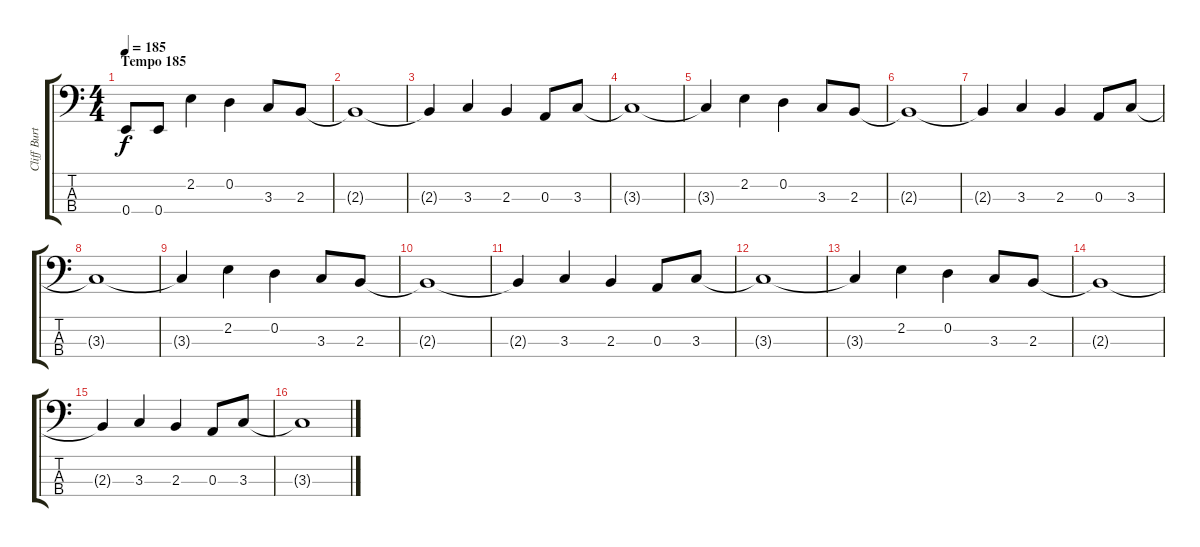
\track ("Cliff Burton (Bass)" "Cliff Burt") {instrument electricbasspick}
\staff {score tabs}
\tuning (G2 D2 A1 E1) {hide}
\ts (4 4)
\section ("" "Tempo 185")
\tempo 185
\clef f4
\ks c
0.4.8{dy f} 0.4.8 2.2.4 0.2.4 3.3.8 2.3.8 |
2.3{t}.1 |
2.3{t}.4 3.3.4 2.3.4 0.3.8 3.3.8 |
3.3{t}.1 |
3.3{t}.4 2.2.4 0.2.4 3.3.8 2.3.8 |
2.3{t}.1 |
2.3{t}.4 3.3.4 2.3.4 0.3.8 3.3.8 |
3.3{t}.1 |
3.3{t}.4 2.2.4 0.2.4 3.3.8 2.3.8 |
2.3{t}.1 |
2.3{t}.4 3.3.4 2.3.4 0.3.8 3.3.8 |
3.3{t}.1 |
3.3{t}.4 2.2.4 0.2.4 3.3.8 2.3.8 |
2.3{t}.1 |
2.3{t}.4 3.3.4 2.3.4 0.3.8 3.3.8 |
3.3{t}.1
